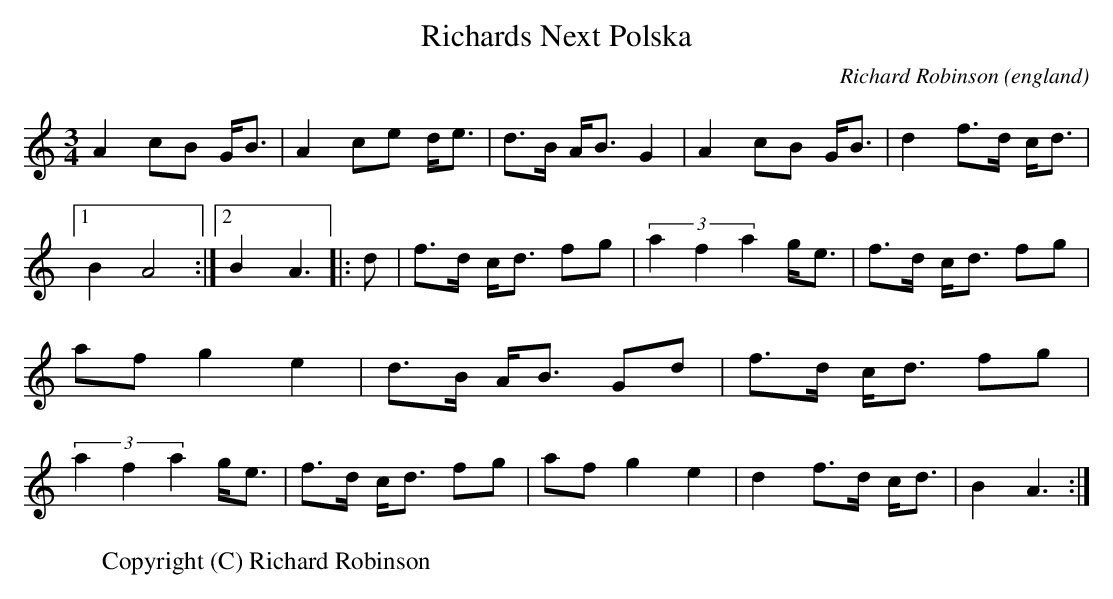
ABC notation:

X:1
T:Richards Next Polska
O:england
M:3/4
C:Richard Robinson
K:Am
A2 cB G<B | A2 ce d<e | d>B A<B G2 |\
A2 cB G<B | d2 f>d c<d |1 B2 A4 :|2 B2 A3 \
|: d | \
f>d c<d fg | (3a2f2a2 g<e |\
f>d c<d fg | af g2 e2 | d>B A<B Gd |\
f>d c<d fg | (3a2f2a2 g<e |\
f>d c<d fg | af g2 e2 | d2f>d c<d | B2 A3 :|
W:Copyright (C) Richard Robinson
